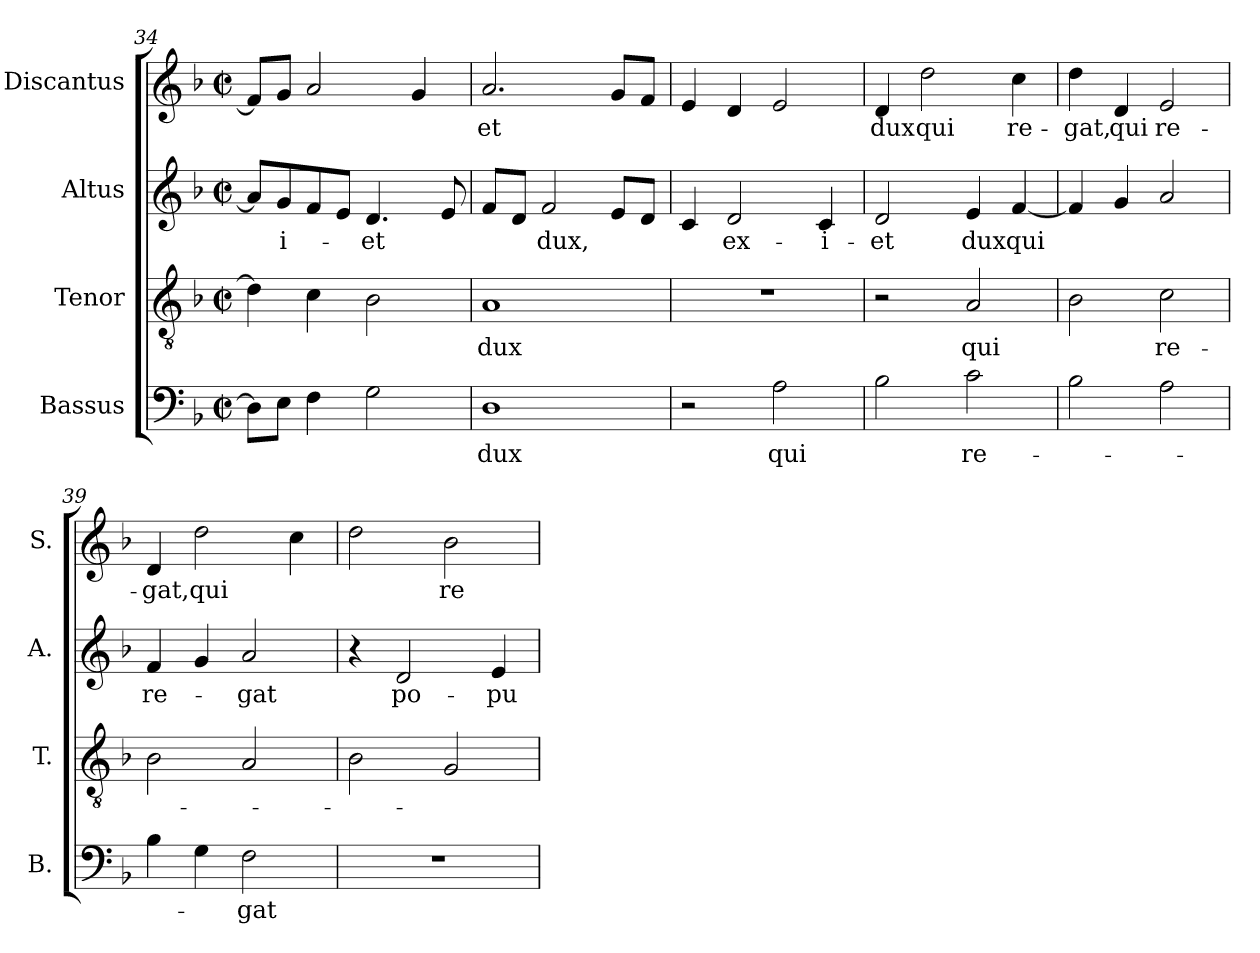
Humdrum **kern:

**kern	**text	**kern	**text	**kern	**text	**kern	**text
*part4	*part4	*part3	*part3	*part2	*part2	*part1	*part1
*staff4	*staff4	*staff3	*staff3	*staff2	*staff2	*staff1	*staff1
*I"Bassus	*	*I"Tenor	*	*I"Altus	*	*I"Discantus	*
*I'B.	*	*I'T.	*	*I'A.	*	*I'S.	*
*clefF4	*	*clefGv2	*	*clefG2	*	*clefG2	*
*	*	*ITrd7c12	*	*	*	*	*
*k[b-]	*	*k[b-]	*	*k[b-]	*	*k[b-]	*
*F:	*	*F:	*	*F:	*	*F:	*
*M2/2	*	*M2/2	*	*M2/2	*	*M2/2	*
*met(c|)	*	*met(c|)	*	*met(c|)	*	*met(c|)	*
=34	=34	=34	=34	=34	=34	=34	=34
8Di\L]	.	4Di\]	.	8ai/L]	.	8fi/L]	.
!	!	!	!	!	!LO:LY:b:color=#000000	!	!
8Ei\J	.	.	.	8gi/	-i-	8gi/J	.
4Fi\	.	4Ci\	.	8fi/	.	2ai/	.
.	.	.	.	8ei/J	.	.	.
!	!	!	!	!	!LO:LY:b:color=#000000	!	!
2Gi\	.	2BB-i\	.	4.di/	-et	.	.
.	.	.	.	.	.	4gi/	.
.	.	.	.	8ei/	.	.	.
=35	=35	=35	=35	=35	=35	=35	=35
!	!LO:LY:b:color=#000000	!	!	!	!	!	!
!	!	!	!LO:LY:b:color=#000000	!	!	!	!
!	!	!	!	!	!	!	!LO:LY:b:color=#000000
1Di	dux	1AAi	dux	8fi/L	.	2.ai/	-et
.	.	.	.	8di/J	.	.	.
!	!	!	!	!	!LO:LY:b:color=#000000	!	!
.	.	.	.	2fi/	dux,	.	.
.	.	.	.	8ei/L	.	8gi/L	.
.	.	.	.	8di/J	.	8fi/J	.
=36	=36	=36	=36	=36	=36	=36	=36
2r	.	1r	.	4ci/	.	4ei/	.
!	!	!	!	!	!LO:LY:b:color=#000000	!	!
.	.	.	.	2di/	ex-	4di/	.
!	!LO:LY:b:color=#000000	!	!	!	!	!	!
2Ai\	qui	.	.	.	.	2ei/	.
!	!	!	!	!	!LO:LY:b:color=#000000	!	!
.	.	.	.	4ci/	-i-	.	.
!!LO:LB:g=z
=37	=37	=37	=37	=37	=37	=37	=37
!	!	!	!	!	!LO:LY:b:color=#000000	!	!
!	!	!	!	!	!	!	!LO:LY:b:color=#000000
2B-i\	.	2r	.	2di/	-et	4di/	dux
!	!	!	!	!	!	!	!LO:LY:b:color=#000000
.	.	.	.	.	.	2ddi\	qui
!	!LO:LY:b:color=#000000	!	!	!	!	!	!
!	!	!	!LO:LY:b:color=#000000	!	!	!	!
!	!	!	!	!	!LO:LY:b:color=#000000	!	!
2ci\	re-	2AAi/	qui	4ei/	dux	.	.
!	!	!	!	!	!LO:LY:b:color=#000000	!	!
!	!	!	!	!	!	!	!LO:LY:b:color=#000000
.	.	.	.	[<4fi/	qui	4cci\	re-
=38	=38	=38	=38	=38	=38	=38	=38
!	!	!	!	!	!	!	!LO:LY:b:color=#000000
2B-i\	.	2BB-i\	.	4fi/]	.	4ddi\	-gat,
!	!	!	!	!	!	!	!LO:LY:b:color=#000000
.	.	.	.	4gi/	.	4di/	qui
!	!	!	!LO:LY:b:color=#000000	!	!	!	!
!	!	!	!	!	!	!	!LO:LY:b:color=#000000
2Ai\	.	2Ci\	re-	2ai/	.	2ei/	re-
=39	=39	=39	=39	=39	=39	=39	=39
!	!	!	!	!	!LO:LY:b:color=#000000	!	!
!	!	!	!	!	!	!	!LO:LY:b:color=#000000
4B-i\	.	2BB-i\	.	4fi/	re-	4di/	-gat,
!	!	!	!	!	!	!	!LO:LY:b:color=#000000
4Gi\	.	.	.	4gi/	.	2ddi\	qui
!	!LO:LY:b:color=#000000	!	!	!	!	!	!
!	!	!	!	!	!LO:LY:b:color=#000000	!	!
2Fi\	-gat	2AAi/	.	2ai/	-gat	.	.
.	.	.	.	.	.	4cci\	.
=40	=40	=40	=40	=40	=40	=40	=40
1r	.	2BB-i\	.	4r	.	2ddi\	.
!	!	!	!	!	!LO:LY:b:color=#000000	!	!
.	.	.	.	2di/	po-	.	.
!	!	!	!	!	!	!	!LO:LY:b:color=#000000
.	.	2GGi/	.	.	.	2b-i\	re-
!	!	!	!	!	!LO:LY:b:color=#000000	!	!
.	.	.	.	4ei/	-pu-	.	.
=	=	=	=	=	=	=	=
*-	*-	*-	*-	*-	*-	*-	*-
